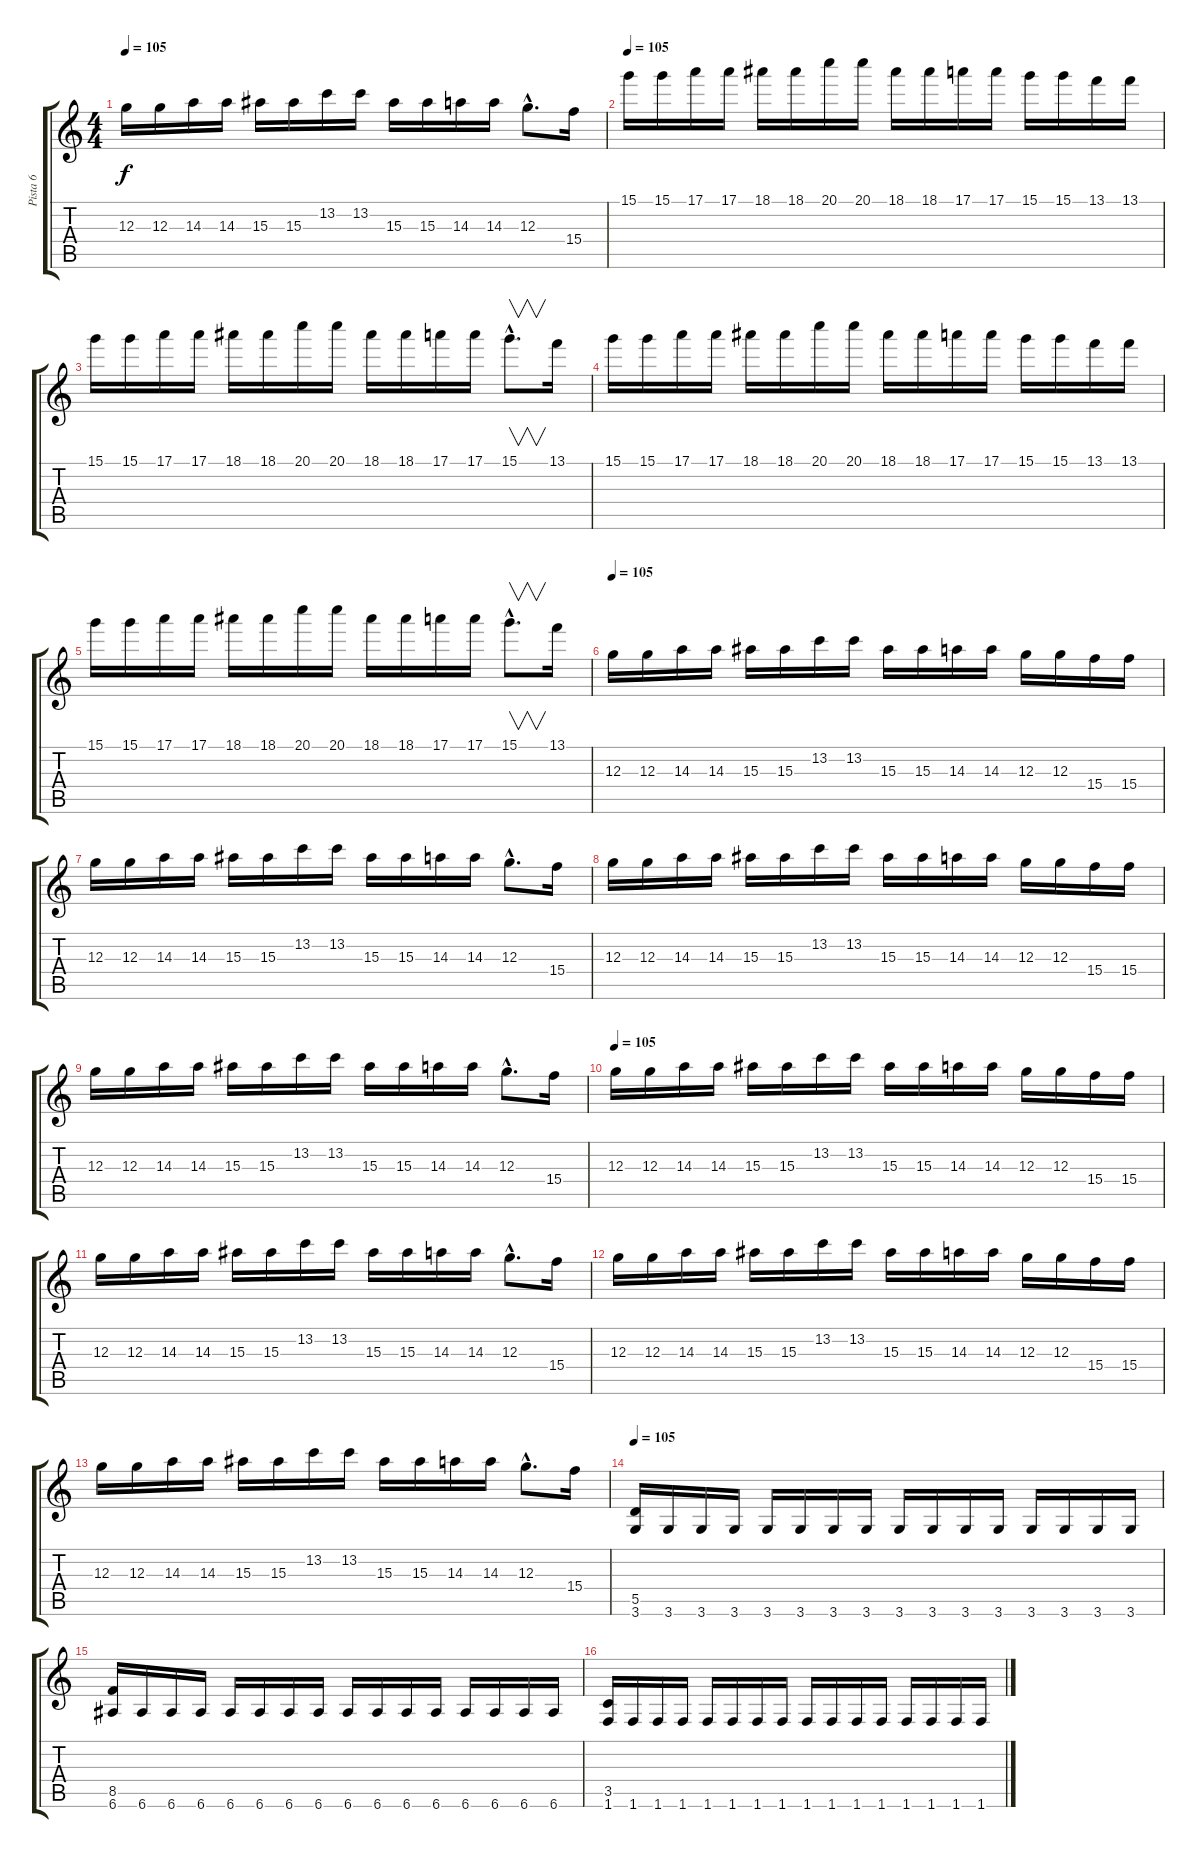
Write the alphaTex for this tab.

\track ("Pista 6" "Pista 6") {instrument distortionguitar}
\staff {score tabs}
\tuning (E4 B3 G3 D3 A2 E2) {hide}
\ts (4 4)
\tempo 105
\clef g2
\ks c
12.3.16{dy f} 12.3.16 14.3.16 14.3.16 15.3.16 15.3.16 13.2.16 13.2.16 15.3.16 15.3.16 14.3.16 14.3.16 12.3{hac}.8{d} 15.4.16 |
\tempo 105
15.1.16{volume 7} 15.1.16 17.1.16 17.1.16 18.1.16 18.1.16 20.1.16 20.1.16 18.1.16 18.1.16 17.1.16 17.1.16 15.1.16 15.1.16 13.1.16 13.1.16 |
15.1.16 15.1.16 17.1.16 17.1.16 18.1.16 18.1.16 20.1.16 20.1.16 18.1.16 18.1.16 17.1.16 17.1.16 15.1{hac}.8{v d} 13.1.16 |
15.1.16 15.1.16 17.1.16 17.1.16 18.1.16 18.1.16 20.1.16 20.1.16 18.1.16 18.1.16 17.1.16 17.1.16 15.1.16 15.1.16 13.1.16 13.1.16 |
15.1.16 15.1.16 17.1.16 17.1.16 18.1.16 18.1.16 20.1.16 20.1.16 18.1.16 18.1.16 17.1.16 17.1.16 15.1{hac}.8{v d} 13.1.16 |
\tempo 105
12.3.16{volume 10} 12.3.16 14.3.16 14.3.16 15.3.16 15.3.16 13.2.16 13.2.16 15.3.16 15.3.16 14.3.16 14.3.16 12.3.16 12.3.16 15.4.16 15.4.16 |
12.3.16 12.3.16 14.3.16 14.3.16 15.3.16 15.3.16 13.2.16 13.2.16 15.3.16 15.3.16 14.3.16 14.3.16 12.3{hac}.8{d} 15.4.16 |
12.3.16 12.3.16 14.3.16 14.3.16 15.3.16 15.3.16 13.2.16 13.2.16 15.3.16 15.3.16 14.3.16 14.3.16 12.3.16 12.3.16 15.4.16 15.4.16 |
12.3.16 12.3.16 14.3.16 14.3.16 15.3.16 15.3.16 13.2.16 13.2.16 15.3.16 15.3.16 14.3.16 14.3.16 12.3{hac}.8{d} 15.4.16 |
\tempo 105
12.3.16 12.3.16 14.3.16 14.3.16 15.3.16 15.3.16 13.2.16 13.2.16 15.3.16 15.3.16 14.3.16 14.3.16 12.3.16 12.3.16 15.4.16 15.4.16 |
12.3.16 12.3.16 14.3.16 14.3.16 15.3.16 15.3.16 13.2.16 13.2.16 15.3.16 15.3.16 14.3.16 14.3.16 12.3{hac}.8{d} 15.4.16 |
12.3.16 12.3.16 14.3.16 14.3.16 15.3.16 15.3.16 13.2.16 13.2.16 15.3.16 15.3.16 14.3.16 14.3.16 12.3.16 12.3.16 15.4.16 15.4.16 |
12.3.16 12.3.16 14.3.16 14.3.16 15.3.16 15.3.16 13.2.16 13.2.16 15.3.16 15.3.16 14.3.16 14.3.16 12.3{hac}.8{d} 15.4.16 |
\tempo 105
(5.5 3.6).16{volume 13 balance 8} 3.6.16 3.6.16 3.6.16 3.6.16 3.6.16 3.6.16 3.6.16 3.6.16 3.6.16 3.6.16 3.6.16 3.6.16 3.6.16 3.6.16 3.6.16 |
(8.5 6.6).16 6.6.16 6.6.16 6.6.16 6.6.16 6.6.16 6.6.16 6.6.16 6.6.16 6.6.16 6.6.16 6.6.16 6.6.16 6.6.16 6.6.16 6.6.16 |
(3.5 1.6).16 1.6.16 1.6.16 1.6.16 1.6.16 1.6.16 1.6.16 1.6.16 1.6.16 1.6.16 1.6.16 1.6.16 1.6.16 1.6.16 1.6.16 1.6.16
